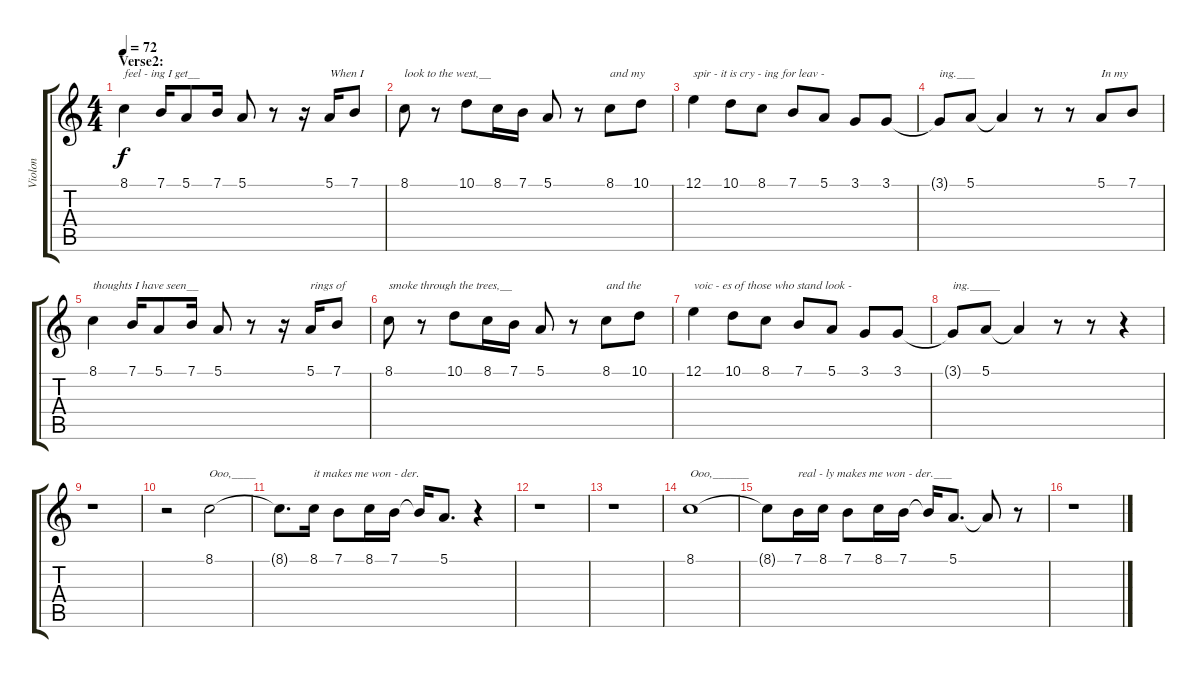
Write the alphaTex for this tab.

\track ("Violon" "Violon") {instrument viola}
\staff {score tabs}
\tuning (E4 B3 G3 D3 A2 E2) {hide}
\ts (4 4)
\section ("" "Verse2:")
\tempo 72
\clef g2
\ks c
8.1.4{txt "feel - ing I get__ " dy f} 7.1.16 5.1.8 7.1.16 5.1.8 r.8 r.16 5.1.16{txt "When I"} 7.1.8 |
8.1.8{txt "look to the west,__"} r.8 10.1.8 8.1.16 7.1.16 5.1.8 r.8 8.1.8{txt "and my"} 10.1.8 |
12.1.4{txt "spir - it is cry - ing for leav -"} 10.1.8 8.1.8 7.1.8 5.1.8 3.1.8 3.1.8 |
3.1{t}.8{txt "ing.___"} 5.1.8 5.1{t}.4 r.8 r.8 5.1.8{txt "In my"} 7.1.8 |
8.1.4{txt "thoughts I have seen__ "} 7.1.16 5.1.8 7.1.16 5.1.8 r.8 r.16 5.1.16{txt "rings of"} 7.1.8 |
8.1.8{txt "smoke through the trees,__"} r.8 10.1.8 8.1.16 7.1.16 5.1.8 r.8 8.1.8{txt "and the"} 10.1.8 |
12.1.4{txt "voic - es of those who stand look -"} 10.1.8 8.1.8 7.1.8 5.1.8 3.1.8 3.1.8 |
3.1{t}.8{txt "ing._____"} 5.1.8 5.1{t}.4 r.8 r.8 r.4 |
r.1 |
r.2 8.1.2{txt "Ooo,____"} |
8.1{t}.8{d} 8.1.16{txt "it makes me won - der."} 7.1.8 8.1.16 7.1.16 7.1{t}.16 5.1.8{d} r.4 |
r.1 |
r.1 |
8.1.1{txt "Ooo,______"} |
8.1{t}.8 7.1.16{txt "real - ly makes me won - der.___"} 8.1.16 7.1.8 8.1.16 7.1.16 7.1{t}.16 5.1.8{d} 5.1{t}.8 r.8 |
r.1
